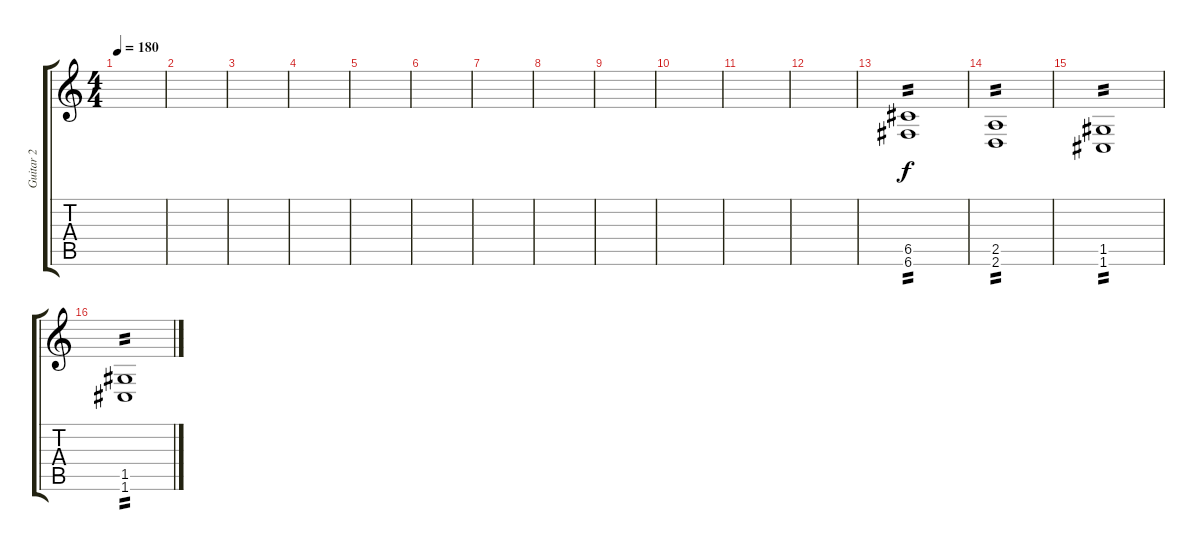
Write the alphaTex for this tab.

\track ("Guitar 2" "Guitar 2") {instrument distortionguitar}
\staff {score tabs}
\tuning (D4 A3 F3 C3 G2 C2) {hide}
\ts (4 4)
\tempo 180
\clef g2
\ks c
|
|
|
|
|
|
|
|
|
|
|
|
(6.5 6.6).1{tp 2} |
(2.5 2.6).1{tp 2} |
(1.5 1.6).1{tp 2} |
(1.5 1.6).1{tp 2}
